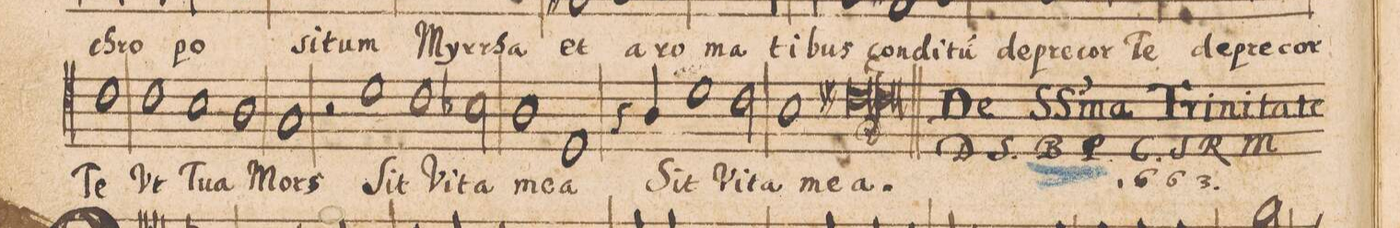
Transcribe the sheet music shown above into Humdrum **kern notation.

**kern	**text
*I"Tenor.	*
*clefC4	*
*k[]	*
*met(c|)	*
*M2/1	*
1c\	Te
=24-	=24-
1c\	Vt
1B\	Tu-
=25-	=25-
1A\	-a
1G/	Mors
=26-	=26-
2r	.
1d\	ſit
1c\	Vi-
=27-	=27-
2B-X\	-ta
1A\	me-
=28-	=28-
1D/	-a
4r	.
4A/	Sit
1d\	Vi-
=29-	=29-
2c\	ta
1B\	me-
=30-	=30-
00c#X\	-a.
==	==
*-	*-
